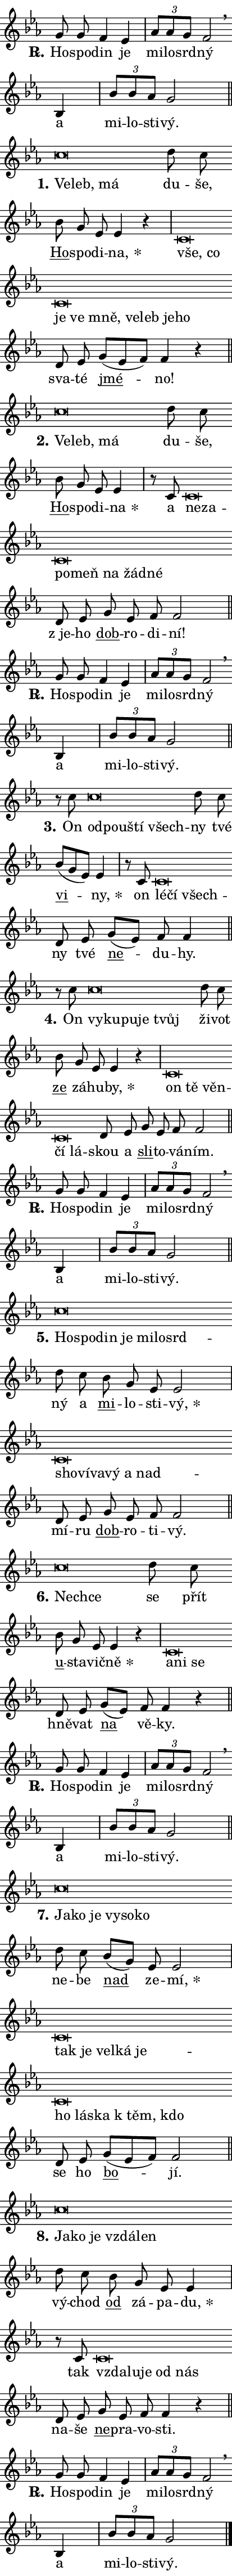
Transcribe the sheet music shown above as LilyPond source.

\version "2.22.1"
\header { tagline = "" }
\paper {
  indent = 0\cm
  top-margin = 0\cm
  right-margin = 0\cm
  bottom-margin = 0\cm
  left-margin = 0\cm
  paper-width = 7\cm
  page-breaking = #ly:one-page-breaking
  system-system-spacing.basic-distance = #11
  score-system-spacing.basic-distance = #11
  ragged-last = ##f
}


%% Author: Thomas Morley
%% https://lists.gnu.org/archive/html/lilypond-user/2020-05/msg00002.html
#(define (line-position grob)
"Returns position of @var[grob} in current system:
   @code{'start}, if at first time-step
   @code{'end}, if at last time-step
   @code{'middle} otherwise
"
  (let* ((col (ly:item-get-column grob))
         (ln (ly:grob-object col 'left-neighbor))
         (rn (ly:grob-object col 'right-neighbor))
         (col-to-check-left (if (ly:grob? ln) ln col))
         (col-to-check-right (if (ly:grob? rn) rn col))
         (break-dir-left
           (and
             (ly:grob-property col-to-check-left 'non-musical #f)
             (ly:item-break-dir col-to-check-left)))
         (break-dir-right
           (and
             (ly:grob-property col-to-check-right 'non-musical #f)
             (ly:item-break-dir col-to-check-right))))
        (cond ((eqv? 1 break-dir-left) 'start)
              ((eqv? -1 break-dir-right) 'end)
              (else 'middle))))

#(define (tranparent-at-line-position vctor)
  (lambda (grob)
  "Relying on @code{line-position} select the relevant enry from @var{vctor}.
Used to determine transparency,"
    (case (line-position grob)
      ((end) (not (vector-ref vctor 0)))
      ((middle) (not (vector-ref vctor 1)))
      ((start) (not (vector-ref vctor 2))))))

noteHeadBreakVisibility =
#(define-music-function (break-visibility)(vector?)
"Makes @code{NoteHead}s transparent relying on @var{break-visibility}"
#{
  \override NoteHead.transparent =
    #(tranparent-at-line-position break-visibility)
#})

#(define delete-ledgers-for-transparent-note-heads
  (lambda (grob)
    "Reads whether a @code{NoteHead} is transparent.
If so this @code{NoteHead} is removed from @code{'note-heads} from
@var{grob}, which is supposed to be @code{LedgerLineSpanner}.
As a result ledgers are not printed for this @code{NoteHead}"
    (let* ((nhds-array (ly:grob-object grob 'note-heads))
           (nhds-list
             (if (ly:grob-array? nhds-array)
                 (ly:grob-array->list nhds-array)
                 '()))
           ;; Relies on the transparent-property being done before
           ;; Staff.LedgerLineSpanner.after-line-breaking is executed.
           ;; This is fragile ...
           (to-keep
             (remove
               (lambda (nhd)
                 (ly:grob-property nhd 'transparent #f))
               nhds-list)))
      ;; TODO find a better method to iterate over grob-arrays, similiar
      ;; to filter/remove etc for lists
      ;; For now rebuilt from scratch
      (set! (ly:grob-object grob 'note-heads)  '())
      (for-each
        (lambda (nhd)
          (ly:pointer-group-interface::add-grob grob 'note-heads nhd))
        to-keep))))

hideNotes = {
  \noteHeadBreakVisibility #begin-of-line-visible
}
unHideNotes = {
  \noteHeadBreakVisibility #all-visible
}

% work-around for resetting accidentals
% https://lilypond.org/doc/v2.23/Documentation/notation/displaying-rhythms#unmetered-music
cadenzaMeasure = {
  \cadenzaOff
  \partial 1024 s1024
  \cadenzaOn
}

#(define-markup-command (accent layout props text) (markup?)
  "Underline accented syllable"
  (interpret-markup layout props
    #{\markup \override #'(offset . 4.3) \underline { #text }#}))

responsum = \markup \concat {
  "R" \hspace #-1.05 \path #0.1 #'((moveto 0 0.07) (lineto 0.9 0.8)) \hspace #0.05 "."
}

\layout {
    \context {
        \Staff
        \remove "Time_signature_engraver"
        \override LedgerLineSpanner.after-line-breaking = #delete-ledgers-for-transparent-note-heads
    }
    \context {
        \Voice {
            \override NoteHead.output-attributes = #'((class . "notehead"))
            \override Hairpin.height = #0.55
        }
    }
    \context {
        \Lyrics {
            \override StanzaNumber.output-attributes = #'((class . "stanzanumber"))
            \override LyricSpace.minimum-distance = #0.9
            \override LyricText.font-name = #"TeX Gyre Schola"
            \override LyricText.font-size = 1
            \override StanzaNumber.font-name = #"TeX Gyre Schola Bold"
            \override StanzaNumber.font-size = 1
        }
    }
}

% magnetic-lyrics.ily
%
%   written by
%     Jean Abou Samra <jean@abou-samra.fr>
%     Werner Lemberg <wl@gnu.org>
%
%   adapted by
%     Jiri Hon <jiri.hon@gmail.com>
%
% Version 2022-Apr-15

% https://www.mail-archive.com/lilypond-user@gnu.org/msg149350.html

#(define (Left_hyphen_pointer_engraver context)
   "Collect syllable-hyphen-syllable occurrences in lyrics and store
them in properties.  This engraver only looks to the left.  For
example, if the lyrics input is @code{foo -- bar}, it does the
following.

@itemize @bullet
@item
Set the @code{text} property of the @code{LyricHyphen} grob between
@q{foo} and @q{bar} to @code{foo}.

@item
Set the @code{left-hyphen} property of the @code{LyricText} grob with
text @q{foo} to the @code{LyricHyphen} grob between @q{foo} and
@q{bar}.
@end itemize

Use this auxiliary engraver in combination with the
@code{lyric-@/text::@/apply-@/magnetic-@/offset!} hook."
   (let ((hyphen #f)
         (text #f))
     (make-engraver
      (acknowledgers
       ((lyric-syllable-interface engraver grob source-engraver)
        (set! text grob)))
      (end-acknowledgers
       ((lyric-hyphen-interface engraver grob source-engraver)
        ;(when (not (grob::has-interface grob 'lyric-space-interface))
          (set! hyphen grob)));)
      ((stop-translation-timestep engraver)
       (when (and text hyphen)
         (ly:grob-set-object! text 'left-hyphen hyphen))
       (set! text #f)
       (set! hyphen #f)))))

#(define (lyric-text::apply-magnetic-offset! grob)
   "If the space between two syllables is less than the value in
property @code{LyricText@/.details@/.squash-threshold}, move the right
syllable to the left so that it gets concatenated with the left
syllable.

Use this function as a hook for
@code{LyricText@/.after-@/line-@/breaking} if the
@code{Left_@/hyphen_@/pointer_@/engraver} is active."
   (let ((hyphen (ly:grob-object grob 'left-hyphen #f)))
     (when hyphen
       (let ((left-text (ly:spanner-bound hyphen LEFT)))
         (when (grob::has-interface left-text 'lyric-syllable-interface)
           (let* ((common (ly:grob-common-refpoint grob left-text X))
                  (this-x-ext (ly:grob-extent grob common X))
                  (left-x-ext
                   (begin
                     ;; Trigger magnetism for left-text.
                     (ly:grob-property left-text 'after-line-breaking)
                     (ly:grob-extent left-text common X)))
                  ;; `delta` is the gap width between two syllables.
                  (delta (- (interval-start this-x-ext)
                            (interval-end left-x-ext)))
                  (details (ly:grob-property grob 'details))
                  (threshold (assoc-get 'squash-threshold details 0.2)))
             (when (< delta threshold)
               (let* (;; We have to manipulate the input text so that
                      ;; ligatures crossing syllable boundaries are not
                      ;; disabled.  For languages based on the Latin
                      ;; script this is essentially a beautification.
                      ;; However, for non-Western scripts it can be a
                      ;; necessity.
                      (lt (ly:grob-property left-text 'text))
                      (rt (ly:grob-property grob 'text))
                      (is-space (grob::has-interface hyphen 'lyric-space-interface))
                      (space (if is-space " " ""))
                      (space-markup (grob-interpret-markup grob " "))
                      (space-size (interval-length (ly:stencil-extent space-markup X)))
                      (extra-delta (if is-space space-size 0))
                      ;; Append new syllable.
                      (ltrt-space (if (and (string? lt) (string? rt))
                                (string-append lt space rt)
                                (make-concat-markup (list lt space rt))))
                      ;; Right-align `ltrt` to the right side.
                      (ltrt-space-markup (grob-interpret-markup
                               grob
                               (make-translate-markup
                                (cons (interval-length this-x-ext) 0)
                                (make-right-align-markup ltrt-space)))))
                 (begin
                   ;; Don't print `left-text`.
                   (ly:grob-set-property! left-text 'stencil #f)
                   ;; Set text and stencil (which holds all collected
                   ;; syllables so far) and shift it to the left.
                   (ly:grob-set-property! grob 'text ltrt-space)
                   (ly:grob-set-property! grob 'stencil ltrt-space-markup)
                   (ly:grob-translate-axis! grob (- (- delta extra-delta)) X))))))))))


#(define (lyric-hyphen::displace-bounds-first grob)
   ;; Make very sure this callback isn't triggered too early.
   (let ((left (ly:spanner-bound grob LEFT))
         (right (ly:spanner-bound grob RIGHT)))
     (ly:grob-property left 'after-line-breaking)
     (ly:grob-property right 'after-line-breaking)
     (ly:lyric-hyphen::print grob)))

squashThreshold = #0.4

\layout {
  \context {
    \Lyrics
    \consists #Left_hyphen_pointer_engraver
    \override LyricText.after-line-breaking =
      #lyric-text::apply-magnetic-offset!
    \override LyricHyphen.stencil = #lyric-hyphen::displace-bounds-first
    \override LyricText.details.squash-threshold = \squashThreshold
    \override LyricHyphen.minimum-distance = 0
    \override LyricHyphen.minimum-length = \squashThreshold
  }
}

squash = \override LyricText.details.squash-threshold = 9999
unSquash = \override LyricText.details.squash-threshold = \squashThreshold

left = \override LyricText.self-alignment-X = #LEFT
unLeft = \revert LyricText.self-alignment-X

starOffset = #(lambda (grob) 
                (let ((x_offset (ly:self-alignment-interface::aligned-on-x-parent grob)))
                  (if (= x_offset 0) 0 (+ x_offset 1.2))))

star = #(define-music-function (syllable)(string?)
"Append star separator at the end of a syllable"
#{
  \once \override LyricText.X-offset = #starOffset
  \lyricmode { \markup {
    #syllable
    \override #'((font-name . "TeX Gyre Schola Bold")) \hspace #0.2 \lower #0.65 \larger "*"
  } }
#})

starAccent = #(define-music-function (syllable)(string?)
"Append star separator at the end of a syllable and make accent"
#{
  \once \override LyricText.X-offset = #starOffset
  \lyricmode { \markup {
    \accent #syllable
    \override #'((font-name . "TeX Gyre Schola Bold")) \hspace #0.2 \lower #0.65 \larger "*"
  } }
#})

breath = #(define-music-function (syllable)(string?)
"Append breathing indicator at the end of a syllable"
#{
  \lyricmode { \markup { #syllable "+" } }
#})

optionalBreath = #(define-music-function (syllable)(string?)
"Append optional breathing indicator at the end of a syllable"
#{
  \lyricmode { \markup { #syllable "(+)" } }
#})


\score {
    <<
        \new Voice = "melody" { \cadenzaOn \key es \major \relative { g'8 g f4 es \cadenzaMeasure \bar "|" \tuplet 3/2 { as8[ as g] } f2 \breathe \bar "" bes,4 \cadenzaMeasure \bar "|" \tuplet 3/2 {bes'8[ bes as] } g2 \cadenzaMeasure \bar "||" \break }
\relative { c''\breve*1/16 \hideNotes \breve*1/16 \breve*1/16 \bar "" \unHideNotes d8 c \bar "" bes g es es4 r \cadenzaMeasure \bar "|" c\breve*1/16 \hideNotes \breve*1/16 \bar "" \breve*1/16 \bar "" \breve*1/16 \bar "" \breve*1/16 \bar "" \breve*1/16 \bar "" \breve*1/16 \bar "" \breve*1/16 \breve*1/16 \bar "" \unHideNotes d8 es \bar "" g[( es f)] f4 r \cadenzaMeasure \bar "||" \break }
\relative { c''\breve*1/16 \hideNotes \breve*1/16 \breve*1/16 \bar "" \unHideNotes d8 c \bar "" bes g es es4 \cadenzaMeasure \bar "|" r8 c8 c\breve*1/16 \hideNotes \breve*1/16 \bar "" \breve*1/16 \bar "" \breve*1/16 \bar "" \breve*1/16 \bar "" \breve*1/16 \breve*1/16 \bar "" \unHideNotes d8 es \bar "" g es f f2 \cadenzaMeasure \bar "||" \break }
\relative { g'8 g f4 es \cadenzaMeasure \bar "|" \tuplet 3/2 { as8[ as g] } f2 \breathe \bar "" bes,4 \cadenzaMeasure \bar "|" \tuplet 3/2 {bes'8[ bes as] } g2 \cadenzaMeasure \bar "||" \break }
\relative { r8 c''8 c\breve*1/16 \hideNotes \breve*1/16 \bar "" \breve*1/16 \breve*1/16 \bar "" \unHideNotes d8 c \bar "" bes[( g es)] es4 \cadenzaMeasure \bar "|" r8 c8 c\breve*1/16 \hideNotes \breve*1/16 \breve*1/16 \bar "" \unHideNotes d8 es \bar "" g[( es)] f f4 \cadenzaMeasure \bar "||" \break }
\relative { r8 c''8 c\breve*1/16 \hideNotes \breve*1/16 \bar "" \breve*1/16 \bar "" \breve*1/16 \breve*1/16 \bar "" \unHideNotes d8 c \bar "" bes g es es4 r \cadenzaMeasure \bar "|" c\breve*1/16 \hideNotes \breve*1/16 \bar "" \breve*1/16 \bar "" \breve*1/16 \breve*1/16 \bar "" \unHideNotes d8 es \bar "" g es f f2 \cadenzaMeasure \bar "||" \break }
\relative { g'8 g f4 es \cadenzaMeasure \bar "|" \tuplet 3/2 { as8[ as g] } f2 \breathe \bar "" bes,4 \cadenzaMeasure \bar "|" \tuplet 3/2 {bes'8[ bes as] } g2 \cadenzaMeasure \bar "||" \break }
\relative { c''\breve*1/16 \hideNotes \breve*1/16 \bar "" \breve*1/16 \bar "" \breve*1/16 \bar "" \breve*1/16 \bar "" \breve*1/16 \breve*1/16 \bar "" \unHideNotes d8 c \bar "" bes g es es2 \cadenzaMeasure \bar "|" c\breve*1/16 \hideNotes \breve*1/16 \bar "" \breve*1/16 \bar "" \breve*1/16 \bar "" \breve*1/16 \breve*1/16 \bar "" \unHideNotes d8 es \bar "" g es f f2 \cadenzaMeasure \bar "||" \break }
\relative { c''\breve*1/16 \hideNotes \breve*1/16 \bar "" \unHideNotes d8 c \bar "" bes g es es4 r \cadenzaMeasure \bar "|" c\breve*1/16 \hideNotes \breve*1/16 \breve*1/16 \bar "" \unHideNotes d8 es \bar "" g[( es)] f f4 r \cadenzaMeasure \bar "||" \break }
\relative { g'8 g f4 es \cadenzaMeasure \bar "|" \tuplet 3/2 { as8[ as g] } f2 \breathe \bar "" bes,4 \cadenzaMeasure \bar "|" \tuplet 3/2 {bes'8[ bes as] } g2 \cadenzaMeasure \bar "||" \break }
\relative { c''\breve*1/16 \hideNotes \breve*1/16 \bar "" \breve*1/16 \bar "" \breve*1/16 \bar "" \breve*1/16 \breve*1/16 \bar "" \unHideNotes d8 c \bar "" bes[( g)] es es2 \cadenzaMeasure \bar "|" c\breve*1/16 \hideNotes \breve*1/16 \bar "" \breve*1/16 \bar "" \breve*1/16 \bar "" \breve*1/16 \bar "" \breve*1/16 \bar "" \breve*1/16 \bar "" \breve*1/16 \bar "" \breve*1/16 \breve*1/16 \bar "" \unHideNotes d8 es \bar "" g[( es f)] f2 \cadenzaMeasure \bar "||" \break }
\relative { c''\breve*1/16 \hideNotes \breve*1/16 \bar "" \breve*1/16 \bar "" \breve*1/16 \breve*1/16 \bar "" \unHideNotes d8 c \bar "" bes g es es4 \cadenzaMeasure \bar "|" r8 c8 c\breve*1/16 \hideNotes \breve*1/16 \bar "" \breve*1/16 \bar "" \breve*1/16 \breve*1/16 \bar "" \unHideNotes d8 es \bar "" g es f f4 r \cadenzaMeasure \bar "||" \break }
\relative { g'8 g f4 es \cadenzaMeasure \bar "|" \tuplet 3/2 { as8[ as g] } f2 \breathe \bar "" bes,4 \cadenzaMeasure \bar "|" \tuplet 3/2 {bes'8[ bes as] } g2 \cadenzaMeasure \bar "||" \break } \bar "|." }
        \new Lyrics \lyricsto "melody" { \lyricmode { \set stanza = \responsum
Ho -- spo -- din je mi -- lo -- srd -- ný a mi -- lo -- sti -- vý.
\set stanza = "1."
\left Ve -- \squash leb, má \unLeft \unSquash du -- še, \markup \accent Ho -- spo -- di -- \star na, \left vše, \squash co je ve mně, ve -- leb je -- ho \unLeft \unSquash sva -- té \markup \accent jmé -- no!
\set stanza = "2."
\left Ve -- \squash leb, má \unLeft \unSquash du -- še, \markup \accent Ho -- spo -- di -- \star na a \left ne -- \squash za -- po -- meň na žád -- né \unLeft \unSquash "z je" -- ho \markup \accent dob -- ro -- di -- ní!
\set stanza = \responsum
Ho -- spo -- din je mi -- lo -- srd -- ný a mi -- lo -- sti -- vý.
\set stanza = "3."
On \left od -- \squash pou -- ští všech -- \unLeft \unSquash ny tvé \markup \accent vi -- \star ny, on \left lé -- \squash čí všech -- \unLeft \unSquash ny tvé \markup \accent ne -- du -- hy.
\set stanza = "4."
On \left vy -- \squash ku -- pu -- je tvůj \unLeft \unSquash ži -- vot \markup \accent ze zá -- hu -- \star by, \left on \squash tě věn -- čí lá -- \unLeft \unSquash skou a \markup \accent sli -- to -- vá -- ním.
\set stanza = \responsum
Ho -- spo -- din je mi -- lo -- srd -- ný a mi -- lo -- sti -- vý.
\set stanza = "5."
\left Ho -- \squash spo -- din je mi -- lo -- srd -- \unLeft \unSquash ný a \markup \accent mi -- lo -- sti -- \star vý, \left sho -- \squash ví -- va -- vý a nad -- \unLeft \unSquash mí -- ru \markup \accent dob -- ro -- ti -- vý.
\set stanza = "6."
\left Nech -- \squash ce \unLeft \unSquash se přít \markup \accent u -- sta -- vič -- \star ně \left a -- \squash ni se \unLeft \unSquash hně -- vat \markup \accent na vě -- ky.
\set stanza = \responsum
Ho -- spo -- din je mi -- lo -- srd -- ný a mi -- lo -- sti -- vý.
\set stanza = "7."
\left Ja -- \squash ko je vy -- so -- ko \unLeft \unSquash ne -- be \markup \accent nad ze -- \star mí, \left tak \squash je vel -- ká je -- ho lá -- ska "k těm," kdo \unLeft \unSquash se ho \markup \accent bo -- jí.
\set stanza = "8."
\left Ja -- \squash ko je vzdá -- len \unLeft \unSquash vý -- chod \markup \accent od zá -- pa -- \star du, tak \left vzda -- \squash lu -- je od nás \unLeft \unSquash na -- še \markup \accent ne -- pra -- vo -- sti.
\set stanza = \responsum
Ho -- spo -- din je mi -- lo -- srd -- ný a mi -- lo -- sti -- vý. } }
    >>
    \layout {}
}
